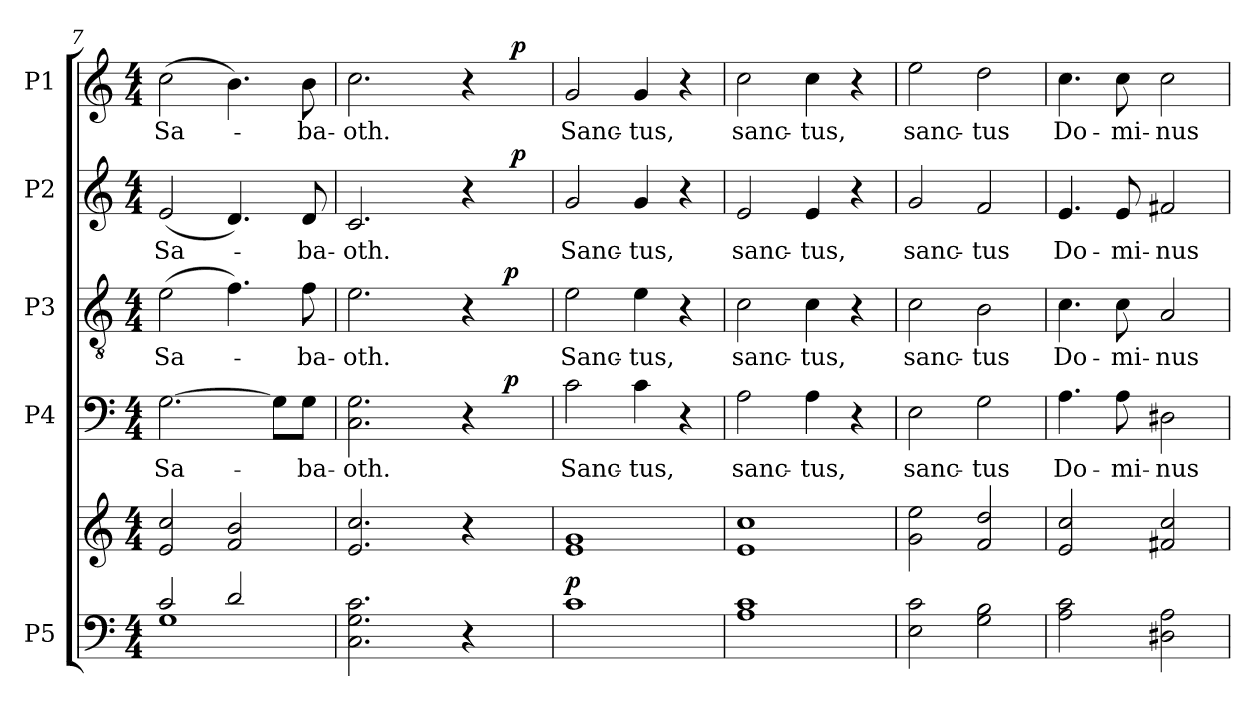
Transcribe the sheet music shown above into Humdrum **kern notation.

**kern	**kern	**dynam	**kern	**text	**dynam	**kern	**text	**dynam	**kern	**text	**dynam	**kern	**text	**dynam
*part5	*part5	*part5	*part4	*part4	*part4	*part3	*part3	*part3	*part2	*part2	*part2	*part1	*part1	*part1
*staff6	*staff5	*staff5/6	*staff4	*staff4	*staff4	*staff3	*staff3	*staff3	*staff2	*staff2	*staff2	*staff1	*staff1	*staff1
*I"P5	*	*	*I"P4	*	*	*I"P3	*	*	*I"P2	*	*	*I"P1	*	*
!!LO:LB:g=z
*clefF4	*clefG2	*	*clefF4	*	*	*clefGv2	*	*	*clefG2	*	*	*clefG2	*	*
*	*	*	*	*	*	*ITrd7c12	*	*	*	*	*	*	*	*
*k[]	*k[]	*	*k[]	*	*	*k[]	*	*	*k[]	*	*	*k[]	*	*
*C:	*C:	*	*C:	*	*	*C:	*	*	*C:	*	*	*C:	*	*
*M4/4	*M4/4	*	*M4/4	*	*	*M4/4	*	*	*M4/4	*	*	*M4/4	*	*
=7	=7	=7	=7	=7	=7	=7	=7	=7	=7	=7	=7	=7	=7	=7
*^	*	*	*	*	*	*	*	*	*	*	*	*	*	*
!	!	!	!	!	!LO:LY:b:color=#000000	!	!	!	!	!	!	!	!	!	!
!	!	!	!	!	!	!	!	!LO:LY:b:color=#000000	!	!	!	!	!	!	!
!	!	!	!	!	!	!	!	!	!	!	!LO:LY:b:color=#000000	!	!	!	!
!	!	!	!	!	!	!	!	!	!	!	!	!	!	!LO:LY:b:color=#000000	!
2ci/	1Gi	2ei/ 2cci	.	[2.Gi\	Sa-	.	(2Ei\	Sa-	.	(2ei/	Sa-	.	(2cci\	Sa-	.
2di/	.	2fi/ 2bi	.	.	.	.	4.Fi\)	.	.	4.di/)	.	.	4.bi\)	.	.
.	.	.	.	8Gi\L]	.	.	.	.	.	.	.	.	.	.	.
!	!	!	!	!	!LO:LY:b:color=#000000	!	!	!	!	!	!	!	!	!	!
!	!	!	!	!	!	!	!	!LO:LY:b:color=#000000	!	!	!	!	!	!	!
!	!	!	!	!	!	!	!	!	!	!	!LO:LY:b:color=#000000	!	!	!	!
!	!	!	!	!	!	!	!	!	!	!	!	!	!	!LO:LY:b:color=#000000	!
.	.	.	.	8Gi\J	-ba-	.	8Fi\	-ba-	.	8di/	-ba-	.	8bi\	-ba-	.
*v	*v	*	*	*	*	*	*	*	*	*	*	*	*	*	*
=8	=8	=8	=8	=8	=8	=8	=8	=8	=8	=8	=8	=8	=8	=8
!	!	!	!	!LO:LY:b:color=#000000	!	!	!	!	!	!	!	!	!	!
!	!	!	!	!	!	!	!LO:LY:b:color=#000000	!	!	!	!	!	!	!
!	!	!	!	!	!	!	!	!	!	!LO:LY:b:color=#000000	!	!	!	!
!	!	!	!	!	!	!	!	!	!	!	!	!	!LO:LY:b:color=#000000	!
*	*	*	*^	*	*	*^	*	*	*^	*	*	*^	*	*
2.Ci\ 2.Gi 2.ci	2.ei/ 2.cci	.	2.Ci\ 2.Gi	2ryy	-oth.	.	2.Ei\	2ryy	-oth.	.	2.ci/	2ryy	-oth.	.	2.cci\	2ryy	-oth.	.
.	.	.	.	4ryy	.	.	.	4ryy	.	.	.	4ryy	.	.	.	4ryy	.	.
4r	4r	.	4r	16ryy	.	.	4r	16ryy	.	.	4r	16ryy	.	.	4r	16ryy	.	.
.	.	.	.	32ryy	.	.	.	32ryy	.	.	.	32ryy	.	.	.	32ryy	.	.
.	.	.	.	128ryy	.	.	.	128ryy	.	.	.	64ryy	.	.	.	64ryy	.	.
.	.	.	.	256ryy	.	.	.	256ryy	.	.	.	.	.	.	.	.	.	.
.	.	.	.	1024ryy	.	.	.	1024ryy	.	.	.	.	.	.	.	.	.	.
.	.	.	.	8ryy	.	p	.	8ryy	.	p	.	.	.	.	.	.	.	.
.	.	.	.	.	.	.	.	.	.	.	.	256ryy	.	.	.	256ryy	.	.
.	.	.	.	.	.	.	.	.	.	.	.	1024ryy	.	.	.	1024ryy	.	.
.	.	.	.	.	.	.	.	.	.	.	.	8ryy	.	p	.	8ryy	.	p
.	.	.	.	64ryy	.	.	.	64ryy	.	.	.	.	.	.	.	.	.	.
.	.	.	.	.	.	.	.	.	.	.	.	128ryy	.	.	.	128ryy	.	.
.	.	.	.	512.ryy	.	.	.	512.ryy	.	.	.	512.ryy	.	.	.	512.ryy	.	.
*	*	*	*v	*v	*	*	*	*	*	*	*v	*v	*	*	*v	*v	*	*
*	*	*	*	*	*	*v	*v	*	*	*	*	*	*	*	*
=9	=9	=9	=9	=9	=9	=9	=9	=9	=9	=9	=9	=9	=9	=9
*	*	*	*^	*	*	*^	*	*	*^	*	*	*^	*	*
!	!	!	!	!	!LO:LY:b:color=#000000	!	!	!	!	!	!	!	!	!	!	!	!	!
*	*	*	*v	*v	*	*	*	*	*	*	*v	*v	*	*	*v	*v	*	*
*	*	*	*	*	*	*v	*v	*	*	*	*	*	*	*	*
*	*	*	*^	*	*	*^	*	*	*^	*	*	*^	*	*
!	!	!	!	!	!	!	!	!	!LO:LY:b:color=#000000	!	!	!	!	!	!	!	!	!
*	*	*	*v	*v	*	*	*	*	*	*	*v	*v	*	*	*v	*v	*	*
*	*	*	*	*	*	*v	*v	*	*	*	*	*	*	*	*
*	*	*	*^	*	*	*^	*	*	*^	*	*	*^	*	*
!	!	!	!	!	!	!	!	!	!	!	!	!	!LO:LY:b:color=#000000	!	!	!	!	!
*	*	*	*v	*v	*	*	*	*	*	*	*v	*v	*	*	*v	*v	*	*
*	*	*	*	*	*	*v	*v	*	*	*	*	*	*	*	*
*	*	*	*^	*	*	*^	*	*	*^	*	*	*^	*	*
!	!	!	!	!	!	!	!	!	!	!	!	!	!	!	!	!	!LO:LY:b:color=#000000	!
*	*	*	*v	*v	*	*	*	*	*	*	*v	*v	*	*	*v	*v	*	*
*	*	*	*	*	*	*v	*v	*	*	*	*	*	*	*	*
1ci	1ei 1gi	p	2ci\	Sanc-	.	2Ei\	Sanc-	.	2gi/	Sanc-	.	2gi/	Sanc-	.
!	!	!	!	!LO:LY:b:color=#000000	!	!	!	!	!	!	!	!	!	!
!	!	!	!	!	!	!	!LO:LY:b:color=#000000	!	!	!	!	!	!	!
!	!	!	!	!	!	!	!	!	!	!LO:LY:b:color=#000000	!	!	!	!
!	!	!	!	!	!	!	!	!	!	!	!	!	!LO:LY:b:color=#000000	!
.	.	.	4ci\	-tus,	.	4Ei\	-tus,	.	4gi/	-tus,	.	4gi/	-tus,	.
.	.	.	4r	.	.	4r	.	.	4r	.	.	4r	.	.
=10	=10	=10	=10	=10	=10	=10	=10	=10	=10	=10	=10	=10	=10	=10
!	!	!	!	!LO:LY:b:color=#000000	!	!	!	!	!	!	!	!	!	!
!	!	!	!	!	!	!	!LO:LY:b:color=#000000	!	!	!	!	!	!	!
!	!	!	!	!	!	!	!	!	!	!LO:LY:b:color=#000000	!	!	!	!
!	!	!	!	!	!	!	!	!	!	!	!	!	!LO:LY:b:color=#000000	!
1Ai 1ci	1ei 1cci	.	2Ai\	sanc-	.	2Ci\	sanc-	.	2ei/	sanc-	.	2cci\	sanc-	.
!	!	!	!	!LO:LY:b:color=#000000	!	!	!	!	!	!	!	!	!	!
!	!	!	!	!	!	!	!LO:LY:b:color=#000000	!	!	!	!	!	!	!
!	!	!	!	!	!	!	!	!	!	!LO:LY:b:color=#000000	!	!	!	!
!	!	!	!	!	!	!	!	!	!	!	!	!	!LO:LY:b:color=#000000	!
.	.	.	4Ai\	-tus,	.	4Ci\	-tus,	.	4ei/	-tus,	.	4cci\	-tus,	.
.	.	.	4r	.	.	4r	.	.	4r	.	.	4r	.	.
=11	=11	=11	=11	=11	=11	=11	=11	=11	=11	=11	=11	=11	=11	=11
!	!	!	!	!LO:LY:b:color=#000000	!	!	!	!	!	!	!	!	!	!
!	!	!	!	!	!	!	!LO:LY:b:color=#000000	!	!	!	!	!	!	!
!	!	!	!	!	!	!	!	!	!	!LO:LY:b:color=#000000	!	!	!	!
!	!	!	!	!	!	!	!	!	!	!	!	!	!LO:LY:b:color=#000000	!
2Ei\ 2ci	2gi\ 2eei	.	2Ei\	sanc-	.	2Ci\	sanc-	.	2gi/	sanc-	.	2eei\	sanc-	.
!	!	!	!	!LO:LY:b:color=#000000	!	!	!	!	!	!	!	!	!	!
!	!	!	!	!	!	!	!LO:LY:b:color=#000000	!	!	!	!	!	!	!
!	!	!	!	!	!	!	!	!	!	!LO:LY:b:color=#000000	!	!	!	!
!	!	!	!	!	!	!	!	!	!	!	!	!	!LO:LY:b:color=#000000	!
2Gi\ 2Bi	2fi/ 2ddi	.	2Gi\	-tus	.	2BBi\	-tus	.	2fi/	-tus	.	2ddi\	-tus	.
=12	=12	=12	=12	=12	=12	=12	=12	=12	=12	=12	=12	=12	=12	=12
!	!	!	!	!LO:LY:b:color=#000000	!	!	!	!	!	!	!	!	!	!
!	!	!	!	!	!	!	!LO:LY:b:color=#000000	!	!	!	!	!	!	!
!	!	!	!	!	!	!	!	!	!	!LO:LY:b:color=#000000	!	!	!	!
!	!	!	!	!	!	!	!	!	!	!	!	!	!LO:LY:b:color=#000000	!
2Ai\ 2ci	2ei/ 2cci	.	4.Ai\	Do-	.	4.Ci\	Do-	.	4.ei/	Do-	.	4.cci\	Do-	.
!	!	!	!	!LO:LY:b:color=#000000	!	!	!	!	!	!	!	!	!	!
!	!	!	!	!	!	!	!LO:LY:b:color=#000000	!	!	!	!	!	!	!
!	!	!	!	!	!	!	!	!	!	!LO:LY:b:color=#000000	!	!	!	!
!	!	!	!	!	!	!	!	!	!	!	!	!	!LO:LY:b:color=#000000	!
.	.	.	8Ai\	-mi-	.	8Ci\	-mi-	.	8ei/	-mi-	.	8cci\	-mi-	.
!	!	!	!	!LO:LY:b:color=#000000	!	!	!	!	!	!	!	!	!	!
!	!	!	!	!	!	!	!LO:LY:b:color=#000000	!	!	!	!	!	!	!
!	!	!	!	!	!	!	!	!	!	!LO:LY:b:color=#000000	!	!	!	!
!	!	!	!	!	!	!	!	!	!	!	!	!	!LO:LY:b:color=#000000	!
2D#Xi\ 2Ai	2f#Xi/ 2cci	.	2D#Xi\	-nus	.	2AAi/	-nus	.	2f#Xi/	-nus	.	2cci\	-nus	.
=	=	=	=	=	=	=	=	=	=	=	=	=	=	=
*-	*-	*-	*-	*-	*-	*-	*-	*-	*-	*-	*-	*-	*-	*-
